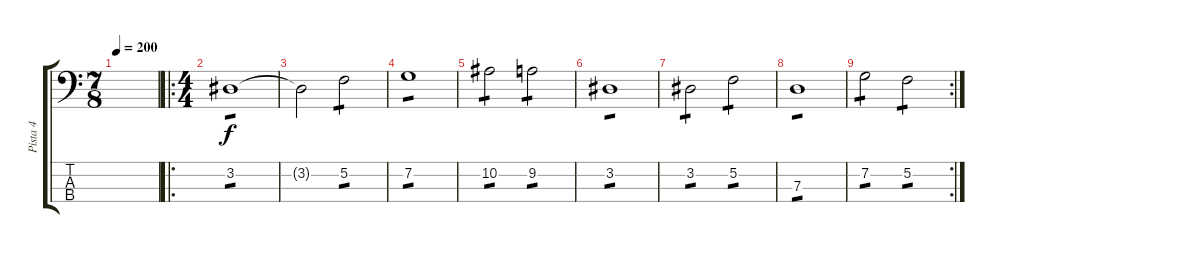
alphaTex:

\track ("Pista 4" "Pista 4") {instrument electricbassfinger}
\staff {score tabs}
\tuning (F2 C2 G1 C1) {hide}
\ts (7 8)
\tempo 200
\clef f4
\ks c
|
\ro
\ts (4 4)
3.2.1{tp 1} |
3.2{t}.2 5.2.2{tp 1} |
7.2.1{tp 1} |
10.2.2{tp 1} 9.2.2{tp 1} |
3.2.1{tp 1} |
3.2.2{tp 1} 5.2.2{tp 1} |
7.3.1{tp 1} |
\rc 2
7.2.2{tp 1} 5.2.2{tp 1}
